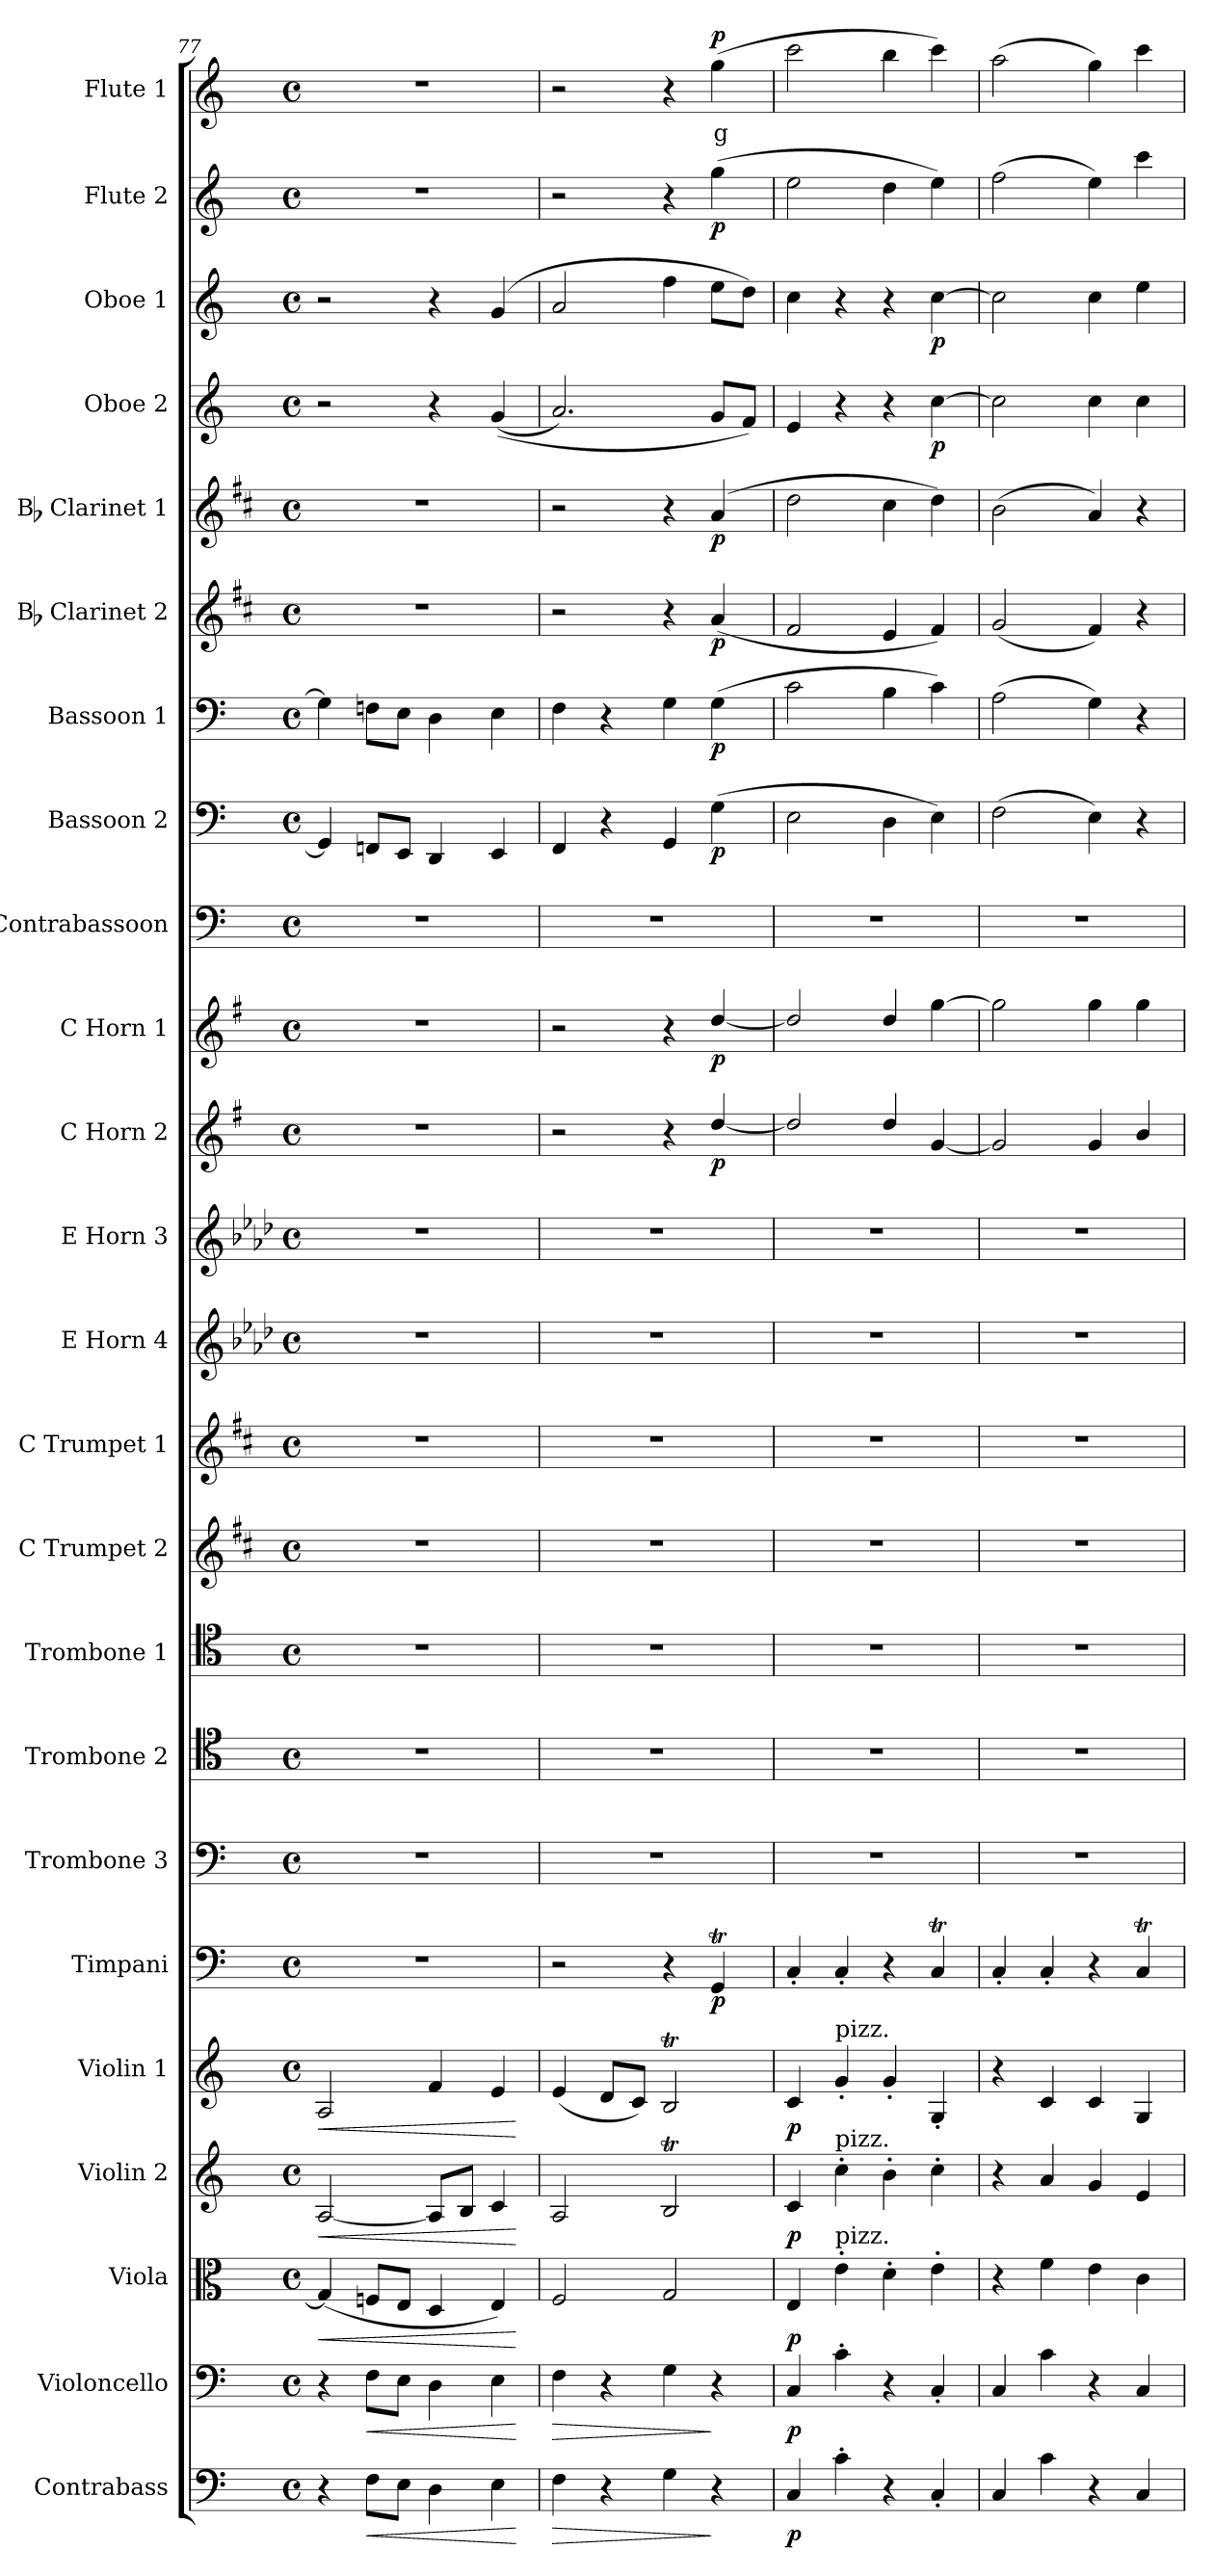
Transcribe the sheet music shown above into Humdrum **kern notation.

**kern	**dynam	**kern	**dynam	**kern	**dynam	**kern	**dynam	**kern	**dynam	**kern	**dynam	**kern	**kern	**kern	**kern	**kern	**kern	**kern	**kern	**dynam	**kern	**dynam	**kern	**kern	**dynam	**kern	**dynam	**kern	**dynam	**kern	**dynam	**kern	**dynam	**kern	**dynam	**kern	**dynam	**kern	**text	**dynam
*part24	*part24	*part23	*part23	*part22	*part22	*part21	*part21	*part20	*part20	*part19	*part19	*part18	*part17	*part16	*part15	*part14	*part13	*part12	*part11	*part11	*part10	*part10	*part9	*part8	*part8	*part7	*part7	*part6	*part6	*part5	*part5	*part4	*part4	*part3	*part3	*part2	*part2	*part1	*part1	*part1
*staff24	*staff24	*staff23	*staff23	*staff22	*staff22	*staff21	*staff21	*staff20	*staff20	*staff19	*staff19	*staff18	*staff17	*staff16	*staff15	*staff14	*staff13	*staff12	*staff11	*staff11	*staff10	*staff10	*staff9	*staff8	*staff8	*staff7	*staff7	*staff6	*staff6	*staff5	*staff5	*staff4	*staff4	*staff3	*staff3	*staff2	*staff2	*staff1	*staff1	*staff1
*I"Contrabass	*	*I"Violoncello	*	*I"Viola	*	*I"Violin 2	*	*I"Violin 1	*	*I"Timpani	*	*I"Trombone 3	*I"Trombone 2	*I"Trombone 1	*I"C Trumpet 2	*I"C Trumpet 1	*I"E Horn 4	*I"E Horn 3	*I"C Horn 2	*	*I"C Horn 1	*	*I"Contrabassoon	*I"Bassoon 2	*	*I"Bassoon 1	*	*I"Bb Clarinet 2	*	*I"Bb Clarinet 1	*	*I"Oboe 2	*	*I"Oboe 1	*	*I"Flute 2	*	*I"Flute 1	*	*
*I'Cb	*	*I'Vc	*	*I'Vla	*	*I'Vln 2	*	*I'Vln 1	*	*I'Timp	*	*I'Trb 3	*I'Trb 2	*I'Trb 1	*I'Tpt 2	*I'Tpt 1	*I'Hn 4	*I'Hn 3	*I'Hn 2	*	*I'Hn 1	*	*I'C Bsn	*I'Bsn 2	*	*I'Bsn 1	*	*I'Cl 2	*	*I'Cl 1	*	*I'Ob 2	*	*I'Ob 1	*	*I'Fl 2	*	*I'Fl 1	*	*
*clefF4	*	*clefF4	*	*clefC3	*	*clefG2	*	*clefG2	*	*clefF4	*	*clefF4	*clefC4	*clefC4	*clefG2	*clefG2	*clefG2	*clefG2	*clefG2	*	*clefG2	*	*clefF4	*clefF4	*	*clefF4	*	*clefG2	*	*clefG2	*	*clefG2	*	*clefG2	*	*clefG2	*	*clefG2	*	*
*ITrd7c12	*	*	*	*	*	*	*	*	*	*	*	*	*	*	*ITrd1c2	*ITrd1c2	*ITrd5c8	*ITrd5c8	*ITrd4c7	*	*ITrd4c7	*	*ITrd7c12	*	*	*	*	*ITrd1c2	*	*ITrd1c2	*	*	*	*	*	*	*	*	*	*
*k[]	*	*k[]	*	*k[]	*	*k[]	*	*k[]	*	*k[]	*	*k[]	*k[]	*k[]	*k[]	*k[]	*k[]	*k[]	*k[]	*	*k[]	*	*k[]	*k[]	*	*k[]	*	*k[]	*	*k[]	*	*k[]	*	*k[]	*	*k[]	*	*k[]	*	*
*M4/4	*	*M4/4	*	*M4/4	*	*M4/4	*	*M4/4	*	*M4/4	*	*M4/4	*M4/4	*M4/4	*M4/4	*M4/4	*M4/4	*M4/4	*M4/4	*	*M4/4	*	*M4/4	*M4/4	*	*M4/4	*	*M4/4	*	*M4/4	*	*M4/4	*	*M4/4	*	*M4/4	*	*M4/4	*	*
*met(c)	*	*met(c)	*	*met(c)	*	*met(c)	*	*met(c)	*	*met(c)	*	*met(c)	*met(c)	*met(c)	*met(c)	*met(c)	*met(c)	*met(c)	*met(c)	*	*met(c)	*	*met(c)	*met(c)	*	*met(c)	*	*met(c)	*	*met(c)	*	*met(c)	*	*met(c)	*	*met(c)	*	*met(c)	*	*
=77	=77	=77	=77	=77	=77	=77	=77	=77	=77	=77	=77	=77	=77	=77	=77	=77	=77	=77	=77	=77	=77	=77	=77	=77	=77	=77	=77	=77	=77	=77	=77	=77	=77	=77	=77	=77	=77	=77	=77	=77
!	!	!	!	!	!LO:HP:b	!	!LO:HP:b	!	!LO:HP:b	!	!	!	!	!	!	!	!	!	!	!	!	!	!	!	!	!	!	!	!	!	!	!	!	!	!	!	!	!	!	!
4r	.	4r	.	(4G/]	<	[2A/	<	2A/	<	1r	.	1r	1r	1r	1r	1r	1r	1r	1r	.	1r	.	1r	4GG/]	.	4G\]	.	1r	.	1r	.	2r	.	2r	.	1r	.	1r	.	.
!	!LO:HP:b	!	!LO:HP:b	!	!	!	!	!	!	!	!	!	!	!	!	!	!	!	!	!	!	!	!	!	!	!	!	!	!	!	!	!	!	!	!	!	!	!	!	!
8FF\L	<	8F\L	<	8Fn/L	.	.	.	.	.	.	.	.	.	.	.	.	.	.	.	.	.	.	.	8FFn/L	.	8Fn\L	.	.	.	.	.	.	.	.	.	.	.	.	.	.
8EE\J	.	8E\J	.	8E/J	.	.	.	.	.	.	.	.	.	.	.	.	.	.	.	.	.	.	.	8EE/J	.	8E\J	.	.	.	.	.	.	.	.	.	.	.	.	.	.
4DD\	.	4D\	.	4D/	.	8A/L]	.	4f/	.	.	.	.	.	.	.	.	.	.	.	.	.	.	.	4DD/	.	4D\	.	.	.	.	.	4r	.	4r	.	.	.	.	.	.
.	.	.	.	.	.	8B/J	.	.	.	.	.	.	.	.	.	.	.	.	.	.	.	.	.	.	.	.	.	.	.	.	.	.	.	.	.	.	.	.	.	.
!	!	!	!	!	!	!	!	!	!	!	!	!	!	!	!	!	!	!	!	!	!	!	!	!	!	!	!	!	!	!	!	!	!LO:DY:b	!	!	!	!	!	!	!
!	!	!	!	!	!	!	!	!	!	!	!	!	!	!	!	!	!	!	!	!	!	!	!	!	!	!	!	!	!	!	!	!	!LO:DY:n=1:b	!	!LO:DY:b	!	!	!	!	!
!	!	!	!	!	!	!	!	!	!	!	!	!	!	!	!	!	!	!	!	!	!	!	!	!	!	!	!	!	!	!	!	!	!	!	!LO:DY:n=1:b	!	!	!	!	!
4EE\	.	4E\	.	4E/)	.	4c/	.	4e/	.	.	.	.	.	.	.	.	.	.	.	.	.	.	.	4EE/	.	4E\	.	.	.	.	.	((4g/	other-dynamics f	(4g/	other-dynamics f	.	.	.	.	.
.	[	.	[	.	[	.	[	.	[	.	.	.	.	.	.	.	.	.	.	.	.	.	.	.	.	.	.	.	.	.	.	.	.	.	.	.	.	.	.	.
=78	=78	=78	=78	=78	=78	=78	=78	=78	=78	=78	=78	=78	=78	=78	=78	=78	=78	=78	=78	=78	=78	=78	=78	=78	=78	=78	=78	=78	=78	=78	=78	=78	=78	=78	=78	=78	=78	=78	=78	=78
!	!LO:HP:b	!	!LO:HP:b	!	!	!	!	!	!	!	!	!	!	!	!	!	!	!	!	!	!	!	!	!	!	!	!	!	!	!	!	!	!	!	!	!	!	!	!	!
4FF\	>	4F\	>	2F/	.	2A/	.	(4e/	.	2r	.	1r	1r	1r	1r	1r	1r	1r	2r	.	2r	.	1r	4FF/	.	4F\	.	2r	.	2r	.	2.a/)	.	2a/	.	2r	.	2r	.	.
4r	.	4r	.	.	.	.	.	8d/L	.	.	.	.	.	.	.	.	.	.	.	.	.	.	.	4r	.	4r	.	.	.	.	.	.	.	.	.	.	.	.	.	.
.	.	.	.	.	.	.	.	8c/J)	.	.	.	.	.	.	.	.	.	.	.	.	.	.	.	.	.	.	.	.	.	.	.	.	.	.	.	.	.	.	.	.
4GG\	.	4G\	.	2G/	.	2Bt/	.	2Bt/	.	4r	.	.	.	.	.	.	.	.	4r	.	4r	.	.	4GG/	.	4G\	.	4r	.	4r	.	.	.	4ff\	.	4r	.	4r	.	.
!	!	!	!	!	!	!	!	!	!	!	!LO:DY:b	!	!	!	!	!	!	!	!	!LO:DY:b	!	!LO:DY:b	!	!	!LO:DY:b	!	!LO:DY:b	!	!LO:DY:b	!	!LO:DY:b	!	!	!	!	!	!LO:DY:b	!	!LO:LY:b:color=#FF0000	!LO:DY:b
4r	]	4r	]	.	.	.	.	.	.	4GGT/	p	.	.	.	.	.	.	.	[4g/	p	[4g/	p	.	(4G\	p	(4G\	p	(4g/	p	(4g/	p	8g/L	.	8ee\L	.	(4gg\	p	(4gg\	g	p
.	.	.	.	.	.	.	.	.	.	.	.	.	.	.	.	.	.	.	.	.	.	.	.	.	.	.	.	.	.	.	.	8f/J)	.	8dd\J)	.	.	.	.	.	.
=79	=79	=79	=79	=79	=79	=79	=79	=79	=79	=79	=79	=79	=79	=79	=79	=79	=79	=79	=79	=79	=79	=79	=79	=79	=79	=79	=79	=79	=79	=79	=79	=79	=79	=79	=79	=79	=79	=79	=79	=79
!	!LO:DY:b	!	!LO:DY:b	!	!LO:DY:b	!	!LO:DY:b	!	!LO:DY:b	!	!	!	!	!	!	!	!	!	!	!	!	!	!	!	!	!	!	!	!	!	!	!	!	!	!	!	!	!	!	!
4CC/	p	4C/	p	4E/	p	4c/	p	4c/	p	4C'/	.	1r	1r	1r	1r	1r	1r	1r	2g/]	.	2g/]	.	1r	2E\	.	2c\	.	2e/	.	2cc\	.	4e/	.	4cc\	.	2ee\	.	2ccc\	.	.
!	!	!	!	!	!	!	!	!LO:TX:a:t=pizz.	!	!	!	!	!	!	!	!	!	!	!	!	!	!	!	!	!	!	!	!	!	!	!	!	!	!	!	!	!	!	!	!
!	!	!	!	!	!	!LO:TX:a:t=pizz.	!	!	!	!	!	!	!	!	!	!	!	!	!	!	!	!	!	!	!	!	!	!	!	!	!	!	!	!	!	!	!	!	!	!
!	!	!	!	!LO:TX:a:t=pizz.	!	!	!	!	!	!	!	!	!	!	!	!	!	!	!	!	!	!	!	!	!	!	!	!	!	!	!	!	!	!	!	!	!	!	!	!
4C'\	.	4c'\	.	4e'\	.	4cc'\	.	4g'/	.	4C'/	.	.	.	.	.	.	.	.	.	.	.	.	.	.	.	.	.	.	.	.	.	4r	.	4r	.	.	.	.	.	.
4r	.	4r	.	4d'\	.	4b'\	.	4g'/	.	4r	.	.	.	.	.	.	.	.	4g/	.	4g/	.	.	4D\	.	4B\	.	4d/	.	4b\	.	4r	.	4r	.	4dd\	.	4bb\	.	.
!	!	!	!	!	!	!	!	!	!	!	!	!	!	!	!	!	!	!	!	!	!	!	!	!	!	!	!	!	!	!	!	!	!LO:DY:b	!	!LO:DY:b	!	!	!	!	!
4CC'/	.	4C'/	.	4e'\	.	4cc'\	.	4G'/	.	4CT/	.	.	.	.	.	.	.	.	[4c/	.	[4cc\	.	.	4E\)	.	4c\)	.	4e/)	.	4cc\)	.	[4cc\	p	[4cc\	p	4ee\)	.	4ccc\)	.	.
=80	=80	=80	=80	=80	=80	=80	=80	=80	=80	=80	=80	=80	=80	=80	=80	=80	=80	=80	=80	=80	=80	=80	=80	=80	=80	=80	=80	=80	=80	=80	=80	=80	=80	=80	=80	=80	=80	=80	=80	=80
4CC/	.	4C/	.	4r	.	4r	.	4r	.	4C'/	.	1r	1r	1r	1r	1r	1r	1r	2c/]	.	2cc\]	.	1r	(2F\	.	(2A\	.	(2f/	.	(2a\	.	2cc\]	.	2cc\]	.	(2ff\	.	(2aa\	.	.
4C\	.	4c\	.	4f\	.	4a/	.	4c/	.	4C'/	.	.	.	.	.	.	.	.	.	.	.	.	.	.	.	.	.	.	.	.	.	.	.	.	.	.	.	.	.	.
4r	.	4r	.	4e\	.	4g/	.	4c/	.	4r	.	.	.	.	.	.	.	.	4c/	.	4cc\	.	.	4E\)	.	4G\)	.	4e/)	.	4g/)	.	4cc\	.	4cc\	.	4ee\)	.	4gg\)	.	.
4CC/	.	4C/	.	4c\	.	4e/	.	4G/	.	4CT/	.	.	.	.	.	.	.	.	4e/	.	4cc\	.	.	4r	.	4r	.	4r	.	4r	.	4cc\	.	4ee\	.	4ccc\	.	4ccc\	.	.
=	=	=	=	=	=	=	=	=	=	=	=	=	=	=	=	=	=	=	=	=	=	=	=	=	=	=	=	=	=	=	=	=	=	=	=	=	=	=	=	=
*-	*-	*-	*-	*-	*-	*-	*-	*-	*-	*-	*-	*-	*-	*-	*-	*-	*-	*-	*-	*-	*-	*-	*-	*-	*-	*-	*-	*-	*-	*-	*-	*-	*-	*-	*-	*-	*-	*-	*-	*-
